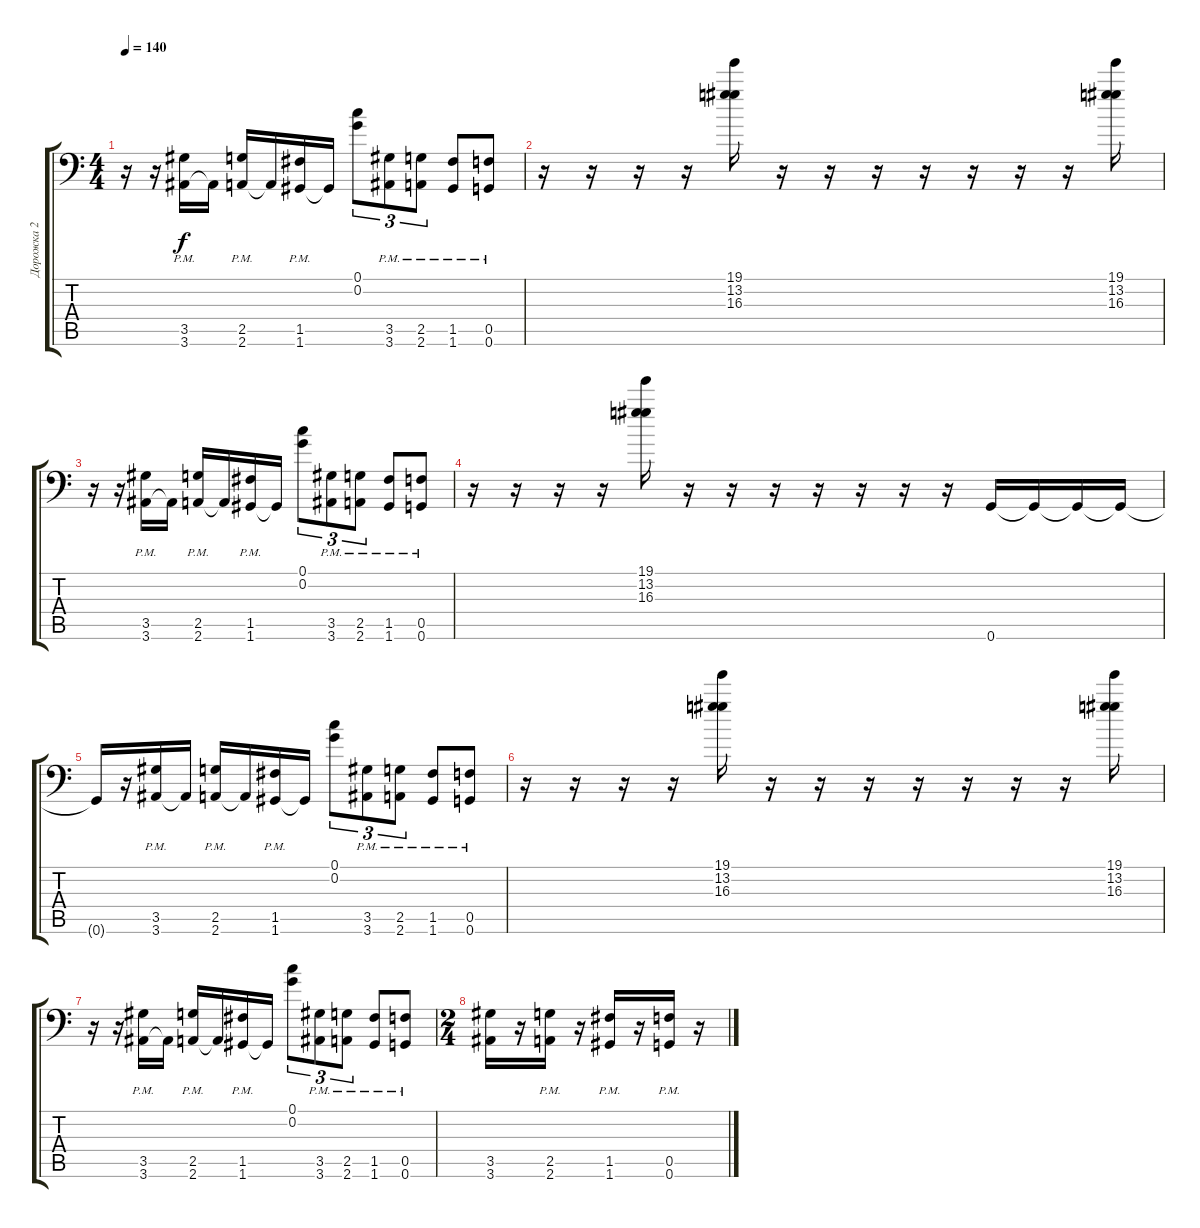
\track ("Дорожка 2" "Дорожка 2") {instrument distortionguitar}
\staff {score tabs}
\tuning (C4 G3 Eb3 Bb2 F2 G1) {hide}
\ts (4 4)
\tempo 140
\clef f4
\ks c
r.16{dy f} r.16 (3.5 3.6{pm}).16 3.6{t}.16 (2.5 2.6{pm}).16 2.6{t}.16 (1.5 1.6{pm}).16 1.6{t}.16 (0.1 0.2).8{tu (3 2)} (3.5 3.6{pm}).8{tu (3 2)} (2.5 2.6{pm}).8{tu (3 2)} (1.5 1.6{pm}).8 (0.5 0.6{pm}).8 |
r.16 r.16 r.16 r.16 (19.1 13.2 16.3).16 r.16 r.16 r.16 r.16 r.16 r.16 r.16 (19.1 13.2 16.3).16 |
r.16 r.16 (3.5 3.6{pm}).16 3.6{t}.16 (2.5 2.6{pm}).16 2.6{t}.16 (1.5 1.6{pm}).16 1.6{t}.16 (0.1 0.2).8{tu (3 2)} (3.5 3.6{pm}).8{tu (3 2)} (2.5 2.6{pm}).8{tu (3 2)} (1.5 1.6{pm}).8 (0.5 0.6{pm}).8 |
r.16 r.16 r.16 r.16 (19.1 13.2 16.3).16 r.16 r.16 r.16 r.16 r.16 r.16 r.16 0.6.16 0.6{t}.16 0.6{t}.16 0.6{t}.16 |
0.6{t}.16 r.16 (3.5 3.6{pm}).16 3.6{t}.16 (2.5 2.6{pm}).16 2.6{t}.16 (1.5 1.6{pm}).16 1.6{t}.16 (0.1 0.2).8{tu (3 2)} (3.5 3.6{pm}).8{tu (3 2)} (2.5 2.6{pm}).8{tu (3 2)} (1.5 1.6{pm}).8 (0.5 0.6{pm}).8 |
r.16 r.16 r.16 r.16 (19.1 13.2 16.3).16 r.16 r.16 r.16 r.16 r.16 r.16 r.16 (19.1 13.2 16.3).16 |
r.16 r.16 (3.5 3.6{pm}).16 3.6{t}.16 (2.5 2.6{pm}).16 2.6{t}.16 (1.5 1.6{pm}).16 1.6{t}.16 (0.1 0.2).8{tu (3 2)} (3.5 3.6{pm}).8{tu (3 2)} (2.5 2.6{pm}).8{tu (3 2)} (1.5 1.6{pm}).8 (0.5 0.6{pm}).8 |
\ts (2 4)
(3.5 3.6).16 r.16 (2.5{pm} 2.6{pm}).16 r.16 (1.5{pm} 1.6{pm}).16 r.16 (0.5{pm} 0.6{pm}).16 r.16
